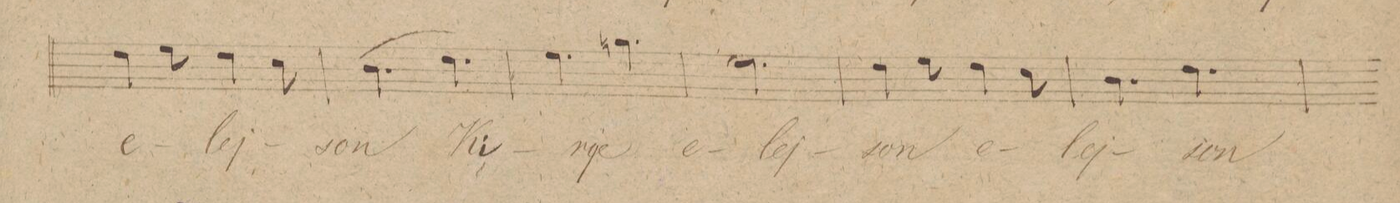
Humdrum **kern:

**kern	**text	**dynam
*I"Tenore	*	*
*clefC4	*	*
*k[]	*	*
*M6/8	*	*
4c\	-e-	.
8d\	.	.
4c\	-lej-	.
8B\	.	.
=27	=27	=27
(4.A\	-son	.
4.c\)	Ki-	.
=28	=28	=28
4.d\	-rije	.
4.fn\	e-	.
=29	=29	=29
2.d\	-lej-	.
=30	=30	=30
4c\	-son	.
8d\	.	.
4c\	e-	.
8B\	.	.
=31	=31	=31
4.A\	-lej-	.
4.c\	-son	.
=32	=32	=32
*-	*-	*-
